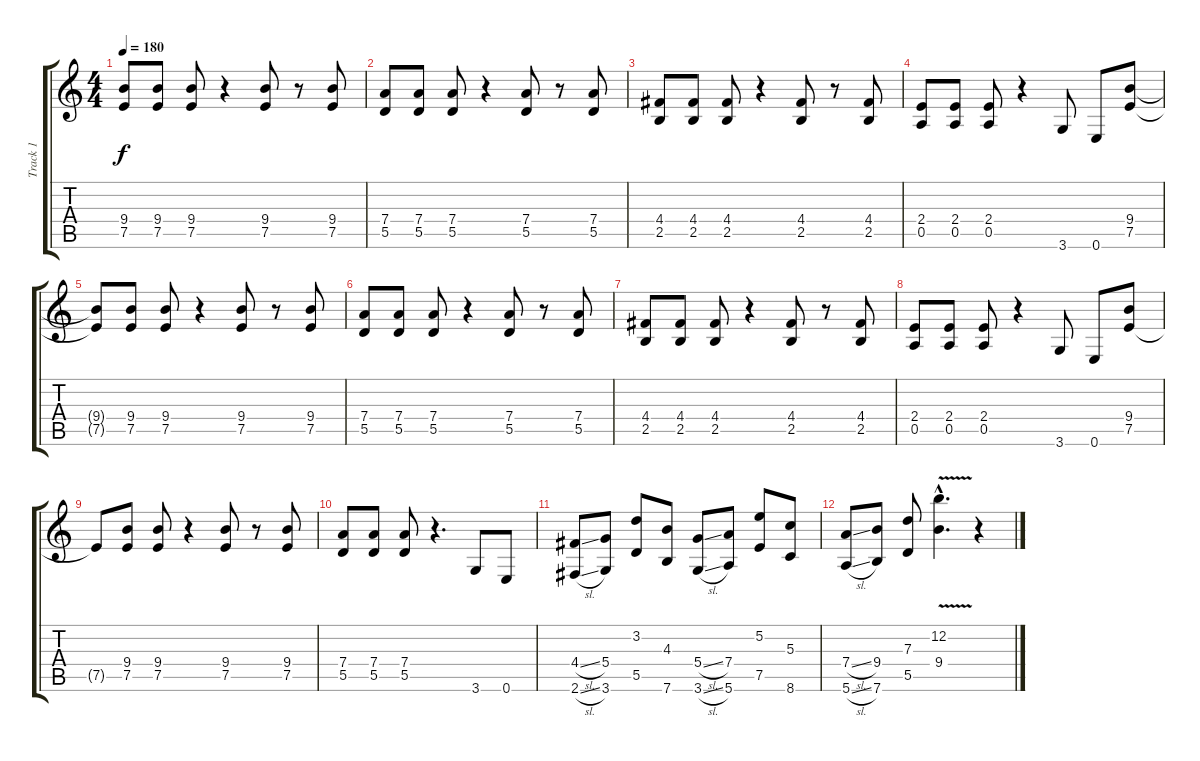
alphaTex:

\track ("Track 1" "Track 1") {instrument distortionguitar}
\staff {score tabs}
\tuning (E4 B3 G3 D3 A2 E2) {hide}
\ts (4 4)
\tempo 180
\clef g2
\ks c
(9.4{t} 7.5{t}).8{dy f} (9.4 7.5).8 (9.4 7.5).8 r.4 (9.4 7.5).8 r.8 (9.4 7.5).8 |
(7.4 5.5).8 (7.4 5.5).8 (7.4 5.5).8 r.4 (7.4 5.5).8 r.8 (7.4 5.5).8 |
(4.4 2.5).8 (4.4 2.5).8 (4.4 2.5).8 r.4 (4.4 2.5).8 r.8 (4.4 2.5).8 |
(2.4 0.5).8 (2.4 0.5).8 (2.4 0.5).8 r.4 3.6.8 0.6.8 (9.4 7.5).8 |
(9.4{t} 7.5{t}).8 (9.4 7.5).8 (9.4 7.5).8 r.4 (9.4 7.5).8 r.8 (9.4 7.5).8 |
(7.4 5.5).8 (7.4 5.5).8 (7.4 5.5).8 r.4 (7.4 5.5).8 r.8 (7.4 5.5).8 |
(4.4 2.5).8 (4.4 2.5).8 (4.4 2.5).8 r.4 (4.4 2.5).8 r.8 (4.4 2.5).8 |
(2.4 0.5).8 (2.4 0.5).8 (2.4 0.5).8 r.4 3.6.8 0.6.8 (9.4 7.5).8 |
7.5{t}.8 (9.4 7.5).8 (9.4 7.5).8 r.4 (9.4 7.5).8 r.8 (9.4 7.5).8 |
(7.4 5.5).8 (7.4 5.5).8 (7.4 5.5).8 r.4{d} 3.6.8 0.6.8 |
(4.4{sl} 2.6{sl}).8 (5.4 3.6).8 (3.2 5.5).8 (4.3 7.6).8 (5.4{sl} 3.6{sl}).8 (7.4 5.6).8 (5.2 7.5).8 (5.3 8.6).8 |
(7.4{sl} 5.6{sl}).8 (9.4 7.6).8 (7.3 5.5).8 (12.2{v hac} 9.4{hac}).4{d} r.4
